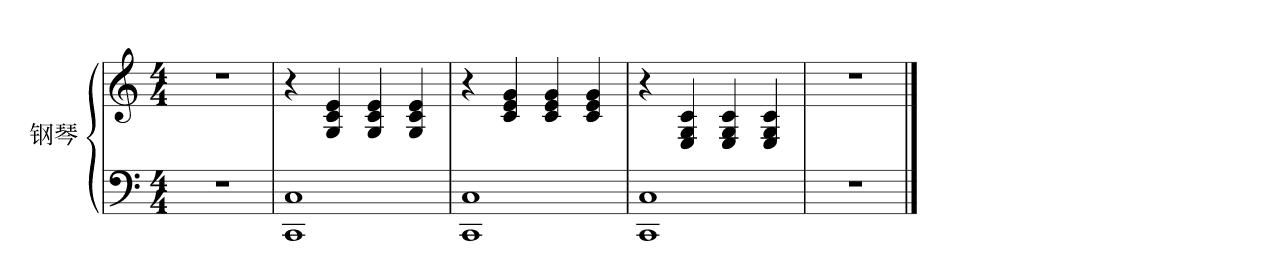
**kern	**kern
*part1	*part1
*staff2	*staff1
*I"钢琴	*
*clefF4	*clefG2
*k[]	*k[]
*M4/4	*M4/4
=1	=1
1r	1r
=2	=2
1CC 1C	4r
.	4G/ 4c/ 4e/
.	4G/ 4c/ 4e/
.	4G/ 4c/ 4e/
=3	=3
1CC 1C	4r
.	4c/ 4e/ 4g/
.	4c/ 4e/ 4g/
.	4c/ 4e/ 4g/
=4	=4
1CC 1C	4r
.	4E/ 4G/ 4c/
.	4E/ 4G/ 4c/
.	4E/ 4G/ 4c/
=5	=5
1r	1r
==	==
*-	*-
